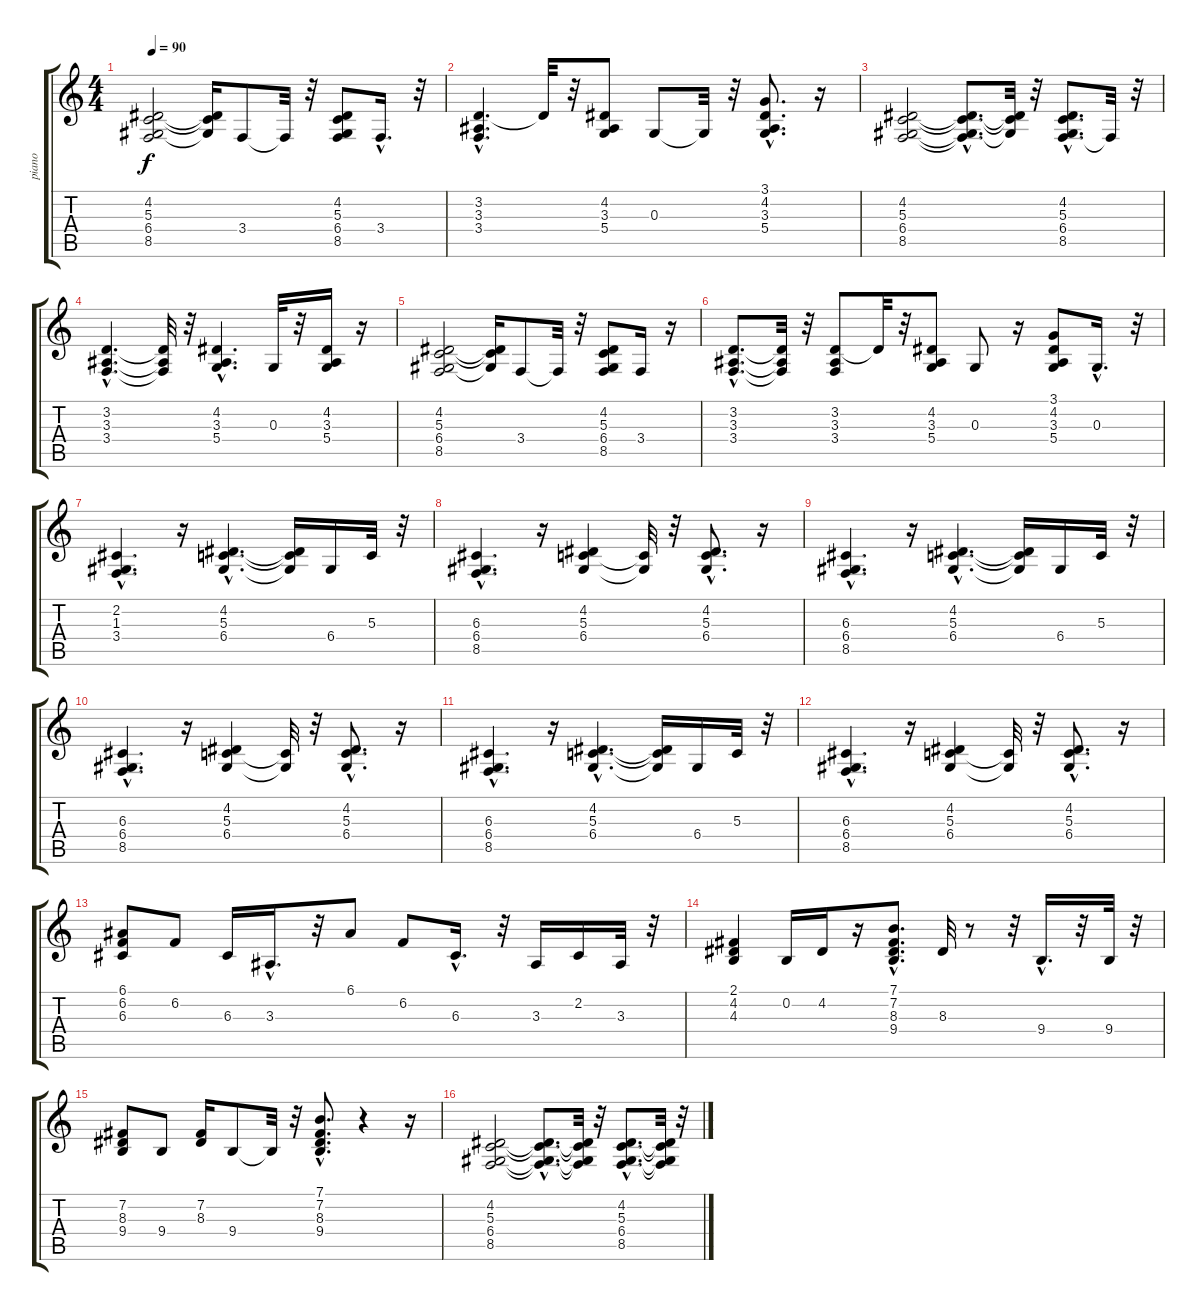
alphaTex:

\track ("piano" "piano") {instrument acousticgrandpiano}
\staff {score tabs}
\tuning (E4 B3 G3 D3 A2 E2) {hide}
\ts (4 4)
\tempo 90
\clef g2
\ks c
(4.2 5.3 6.4 8.5).2{dy f} (4.2{t} 5.3{t} 6.4{t}).16 3.4.8 3.4{t}.32 r.32 (4.2 5.3 6.4 8.5).8 3.4{hac}.16{d} r.32 |
(3.2{hac} 3.3{hac} 3.4{hac}).4{d} 3.2{t}.32 r.32 (4.2 3.3 5.4).8 0.3.8 0.3{t}.32 r.32 (3.1{hac} 4.2{hac} 3.3{hac} 5.4{hac}).8{d} r.16 |
(4.2 5.3 6.4 8.5).2 (4.2{hac t} 5.3{hac t} 6.4{hac t} 8.5{hac t}).8{d} (4.2{t} 5.3{t} 6.4{t}).32 r.32 (4.2{hac} 5.3{hac} 6.4{hac} 8.5{hac}).8{d} 8.5{t}.32 r.32 |
(3.2{hac} 3.3{hac} 3.4{hac}).4{d} (3.2{t} 3.3{t} 3.4{t}).32 r.32 (4.2{hac} 3.3{hac} 5.4{hac}).4{d} 0.3.32 r.32 (4.2 3.3 5.4).16 r.16 |
(4.2 5.3 6.4 8.5).2 (4.2{t} 5.3{t} 6.4{t}).16 3.4.8 3.4{t}.32 r.32 (4.2 5.3 6.4 8.5).8 3.4.16 r.16 |
(3.2{hac} 3.3{hac} 3.4{hac}).8{d} (3.2{t} 3.3{t} 3.4{t}).32 r.32 (3.2 3.3 3.4).8 3.2{t}.32 r.32 (4.2 3.3 5.4).8 0.3.8 r.16 (3.1 4.2 3.3 5.4).8 0.3{hac}.16{d} r.32 |
(2.2{hac} 1.3{hac} 3.4{hac}).4{d} r.16 (4.2{hac} 5.3{hac} 6.4{hac}).4{d} (4.2{t} 5.3{t} 6.4{t}).16 6.4.16 5.3.32 r.32 |
(6.3{hac} 6.4{hac} 8.5{hac}).4{d} r.16 (4.2 5.3 6.4).4 (5.3{t} 6.4{t}).32 r.32 (4.2{hac} 5.3{hac} 6.4{hac}).8{d} r.16 |
(6.3{hac} 6.4{hac} 8.5{hac}).4{d} r.16 (4.2{hac} 5.3{hac} 6.4{hac}).4{d} (4.2{t} 5.3{t} 6.4{t}).16 6.4.16 5.3.32 r.32 |
(6.3{hac} 6.4{hac} 8.5{hac}).4{d} r.16 (4.2 5.3 6.4).4 (5.3{t} 6.4{t}).32 r.32 (4.2{hac} 5.3{hac} 6.4{hac}).8{d} r.16 |
(6.3{hac} 6.4{hac} 8.5{hac}).4{d} r.16 (4.2{hac} 5.3{hac} 6.4{hac}).4{d} (4.2{t} 5.3{t} 6.4{t}).16 6.4.16 5.3.32 r.32 |
(6.3{hac} 6.4{hac} 8.5{hac}).4{d} r.16 (4.2 5.3 6.4).4 (5.3{t} 6.4{t}).32 r.32 (4.2{hac} 5.3{hac} 6.4{hac}).8{d} r.16 |
(6.1 6.2 6.3).8 6.2.8 6.3.16 3.3{hac}.16{d} r.32 6.1.8 6.2.8 6.3{hac}.16{d} r.32 3.3.16 2.2.16 3.3.32 r.32 |
(2.1 4.2 4.3).4 0.2.16 4.2.16 r.16 (7.1{hac} 7.2{hac} 8.3{hac} 9.4{hac}).8{d} 8.3.32 r.8 r.32 9.4{hac}.16{d} r.32 9.4.32 r.32 |
(7.2 8.3 9.4).8 9.4.8 (7.2 8.3).16 9.4.8 9.4{t}.32 r.32 (7.1{hac} 7.2{hac} 8.3{hac} 9.4{hac}).8{d} r.4 r.16 |
(4.2 5.3 6.4 8.5).2 (4.2{hac t} 5.3{hac t} 6.4{hac t} 8.5{hac t}).8{d} (4.2{t} 5.3{t} 6.4{t} 8.5{t}).32 r.32 (4.2{hac} 5.3{hac} 6.4{hac} 8.5{hac}).8{d} (4.2{t} 5.3{t} 6.4{t} 8.5{t}).32 r.32
